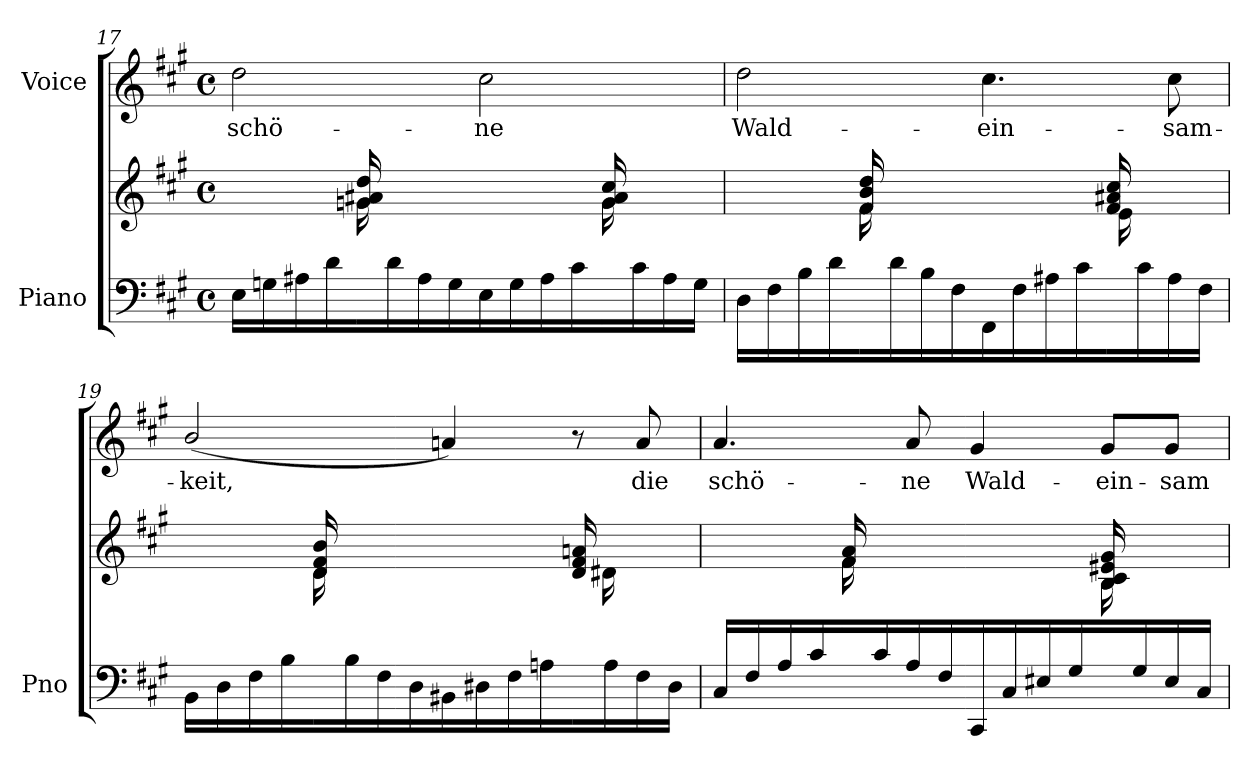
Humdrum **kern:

**kern	**kern	**kern	**text
*part2	*part2	*part1	*part1
*staff3	*staff2	*staff1	*staff1
*I"Piano	*	*I"Voice	*
*I'Pno	*	*	*
*clefF4	*clefG2	*clefG2	*
*k[f#c#g#]	*k[f#c#g#]	*k[f#c#g#]	*
*M4/4	*M4/4	*M4/4	*
*met(c)	*met(c)	*met(c)	*
=17	=17	=17	=17
*	*^	*	*
!	!	!	!	!LO:LY:b
16E\LL	4ryy	4ryy	2dd\	schö-
16Gn\	.	.	.	.
16A#X\	.	.	.	.
16d\JJ	.	.	.	.
16ryy	16gn/ 16a#X/ 16dd/	(16g\LL	.	.
16d/	16ryy	4..ryy	.	.
16A#/	8ryy	.	.	.
16G/JJ)	.	.	.	.
!	!	!	!	!LO:LY:b
16E\LL	4ryy	.	2cc#\	-ne
16G\	.	.	.	.
16A#\	.	.	.	.
16c#\JJ	.	.	.	.
16ryy	16g/ 16a#/ 16cc#/	(16g\LL	.	.
16c#/	16ryy	8.ryy	.	.
16A#/	8ryy	.	.	.
16G/JJ)	.	.	.	.
!!LO:LB:g=z
=18	=18	=18	=18	=18
!	!	!	!	!LO:LY:b
16D\LL	4ryy	4ryy	2dd\	Wald-
16F#\	.	.	.	.
16B\	.	.	.	.
16d\JJ	.	.	.	.
16ryy	16f#/ 16b/ 16dd/	(16f#\LL	.	.
16d/	16ryy	4..ryy	.	.
16B/	8ryy	.	.	.
16F#/JJ)	.	.	.	.
!	!	!	!	!LO:LY:b
16FF#\LL	4ryy	.	4.cc#\	-ein-
16F#\	.	.	.	.
16A#X\	.	.	.	.
16c#\JJ	.	.	.	.
16ryy	16f#/ 16a#X/ 16cc#/	(16e\LL	.	.
16c#/	16ryy	8.ryy	.	.
!	!	!	!	!LO:LY:b
16A#/	8ryy	.	8cc#\	-sam-
16F#/JJ)	.	.	.	.
!!LO:LB:g=z
=19	=19	=19	=19	=19
!	!	!	!	!LO:LY:b
16BB\LL	4ryy	4ryy	(2b/	-keit,
16D\	.	.	.	.
16F#\	.	.	.	.
16B\JJ	.	.	.	.
16ryy	16d/ 16f#/ 16b/	(16d\LL	.	.
16B/	16ryy	4..ryy	.	.
16F#/	8ryy	.	.	.
16D/JJ)	.	.	.	.
16BB#X\LL	4ryy	.	4an/)	.
16D#X\	.	.	.	.
16F#\	.	.	.	.
16An\JJ	.	.	.	.
16ryy	16d/ 16f#/ 16an/	(16d#X\LL	8r	.
16A/	16ryy	8.ryy	.	.
!	!	!	!	!LO:LY:b
16F#/	8ryy	.	8a/	die
16D#/JJ)	.	.	.	.
=20	=20	=20	=20	=20
*^	*	*	*	*
!	!	!	!	!	!LO:LY:b
16C#\LL	2ryy	4ryy	4ryy	4.a/	schö-
16F#\	.	.	.	.	.
16A\	.	.	.	.	.
16c#\JJ	.	.	.	.	.
16ryy	.	16f#/ 16a/	(16f#\LL	.	.
16c#/	.	16ryy	4..ryy	.	.
!	!	!	!	!	!LO:LY:b
16A/	.	8ryy	.	8a/	-ne
16F#/JJ)	.	.	.	.	.
!	!	!	!	!	!LO:LY:b
16CC#/LL	2ryy	4ryy	.	4g#/	Wald-
16C#/	.	.	.	.	.
16E#X/	.	.	.	.	.
16G#/JJ	.	.	.	.	.
!	!	!	!	!	!LO:LY:b
16ryy	.	16B/ 16c#/ 16e#X/ 16g#/	(16B\LL	8g#/L	-ein-
16G#/	.	16ryy	8.ryy	.	.
!	!	!	!	!	!LO:LY:b
16E#/	.	8ryy	.	8g#/J	-sam-
16C#/JJ)	.	.	.	.	.
*v	*v	*	*	*	*
*	*v	*v	*	*
=	=	=	=
*-	*-	*-	*-
